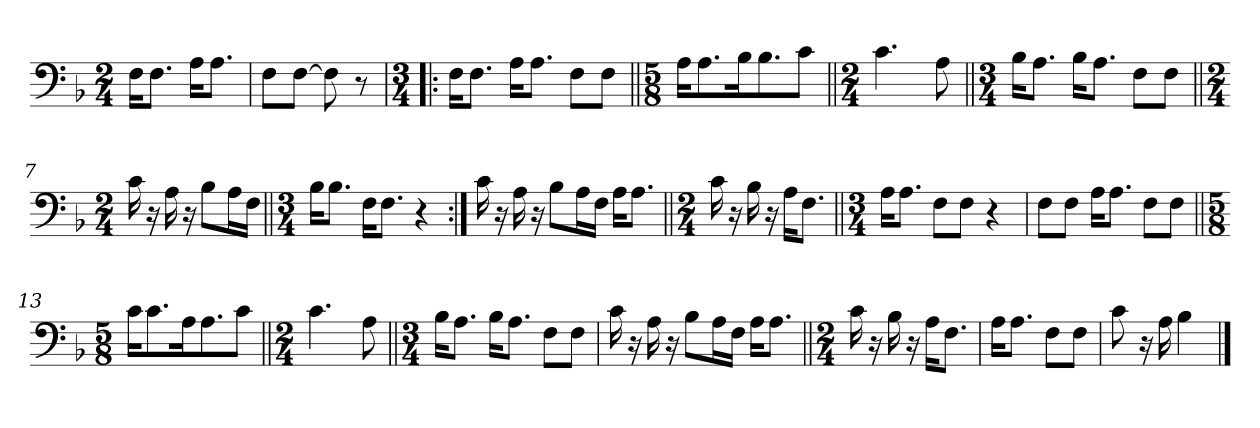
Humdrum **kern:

**kern
*part1
*staff1
*clefF4
*k[b-]
*M2/4
=1
16F\KL
8.F\J
16A\KL
8.A\J
=2
8F\L
[8F\J
8F\]
8r
=3!|:
*M3/4
16F\KL
8.F\J
16A\KL
8.A\J
8F\L
8F\J
=4||
*M5/8
16A\KL
8.A\
16B-\K
8.B-\
8c\J
=5||
*M2/4
4.c\
8A\
=6||
*M3/4
16B-\KL
8.A\J
16B-\KL
8.A\J
8F\L
8F\J
=7||
*M2/4
16c\
16r
16A\
16r
8B-\L
16A\L
16F\JJ
=8||
*M3/4
16B-\KL
8.B-\J
16F\KL
8.F\J
4r
=:|!
16c\
16r
16A\
16r
8B-\L
16A\L
16F\JJ
16A\KL
8.A\J
=10||
*M2/4
16c\
16r
16B-\
16r
16A\KL
8.F\J
=11||
*M3/4
16A\KL
8.A\J
8F\L
8F\J
4r
=12
8F\L
8F\J
16A\KL
8.A\J
8F\L
8F\J
=13||
*M5/8
16c\KL
8.c\
16A\K
8.A\
8c\J
=14||
*M2/4
4.c\
8A\
=15||
*M3/4
16B-\KL
8.A\J
16B-\KL
8.A\J
8F\L
8F\J
=16
16c\
16r
16A\
16r
8B-\L
16A\L
16F\JJ
16A\KL
8.A\J
=17||
*M2/4
16c\
16r
16B-\
16r
16A\KL
8.F\J
=18
16A\KL
8.A\J
8F\L
8F\J
=19
8c\
16r
16A\
4B-\
==
*-
